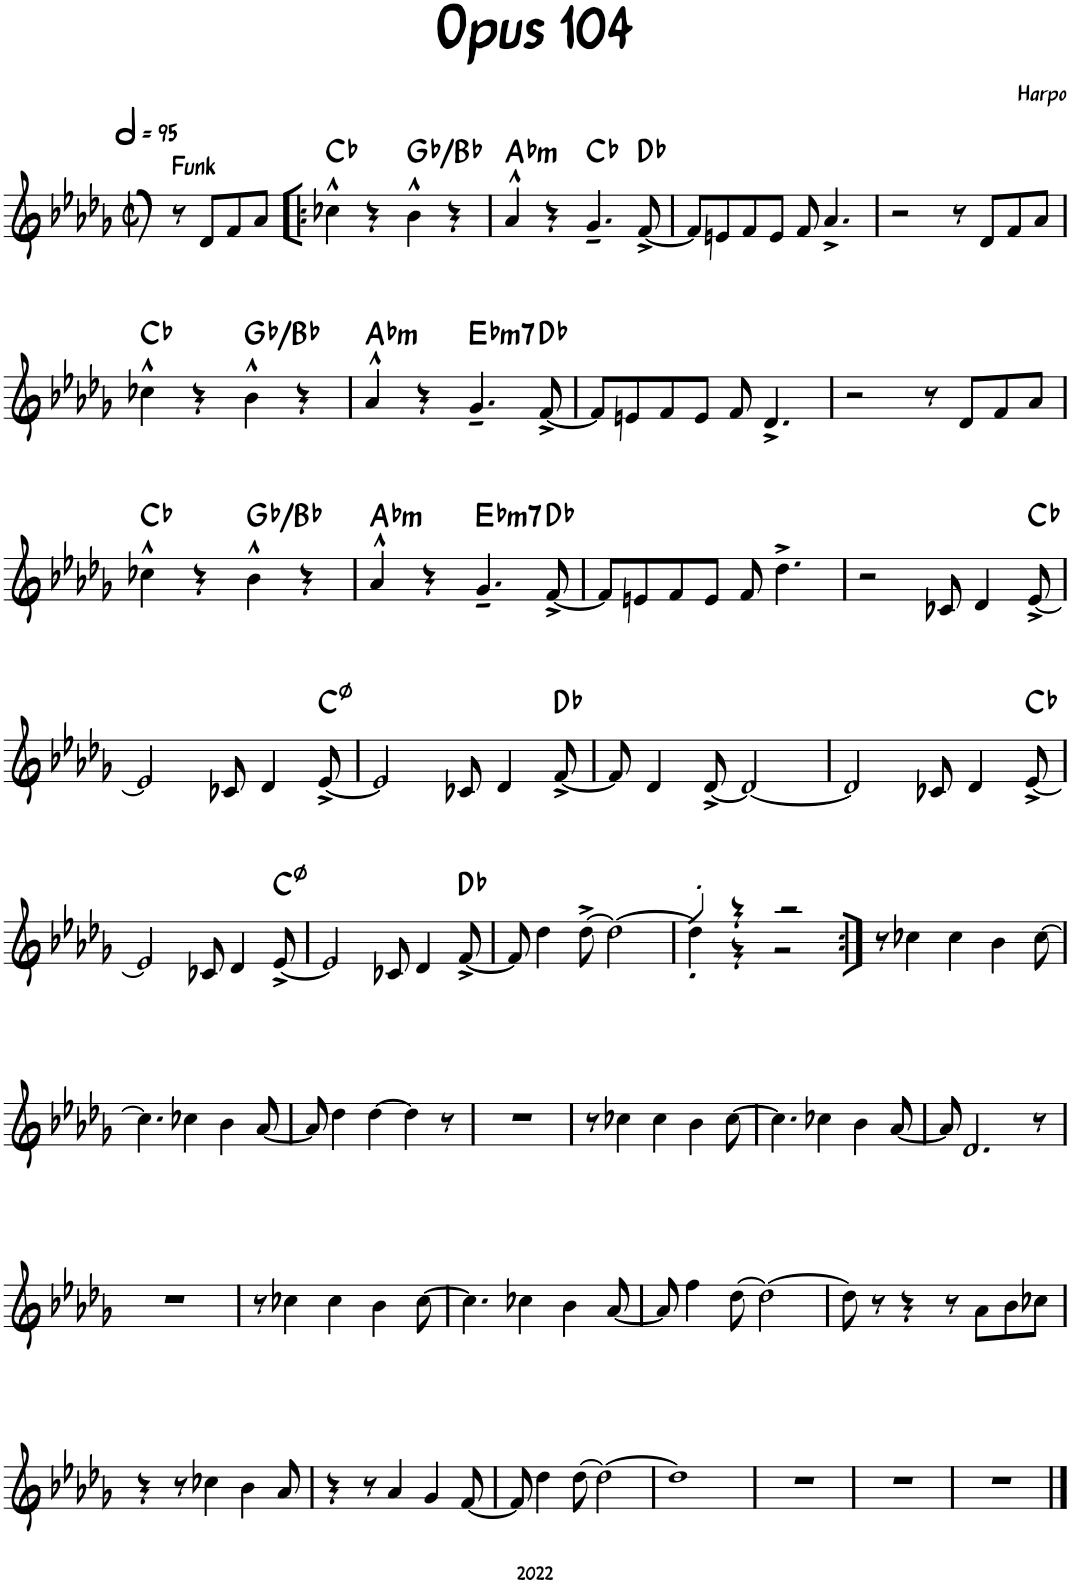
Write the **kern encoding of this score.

**kern	**harte
*part1	*part1
*staff1	*
*I"Piano	*
*I'Pno.	*
*clefG2	*
*k[b-e-a-d-g-]	*
*M2/2	*
*met(c|)	*
*MM190	*
=1	=1
!LO:TX:a:B:t=Funk	!
8r	.
8d-/L	.
8f/	.
8a-/J	.
=2!|:	=2!|:
4cc-X^^\	Cb:maj
4r	.
4b-^^\	Gb:maj/3
4r	.
=3	=3
!	!LO:H:kt=m
4a-^^/	Ab:min
4r	.
4.g-~/	Cb:maj
[8f^/	Db:maj
=4	=4
8f/L]	.
8en/	.
8f/	.
8e/J	.
8f/	.
4.a-^/	.
=5	=5
2r	.
8r	.
8d-/L	.
8f/	.
8a-/J	.
!!LO:LB:g=z
=6	=6
4cc-X^^\	Cb:maj
4r	.
4b-^^\	Gb:maj/3
4r	.
=7	=7
!	!LO:H:kt=m
4a-^^/	Ab:min
4r	.
!	!LO:H:kt=m7
4.g-~/	Eb:min7
[8f^/	Db:maj
=8	=8
8f/L]	.
8en/	.
8f/	.
8e/J	.
8f/	.
4.d-^/	.
=9	=9
2r	.
8r	.
8d-/L	.
8f/	.
8a-/J	.
!!LO:LB:g=z
=10	=10
4cc-X^^\	Cb:maj
4r	.
4b-^^\	Gb:maj/3
4r	.
=11	=11
!	!LO:H:kt=m
4a-^^/	Ab:min
4r	.
!	!LO:H:kt=m7
4.g-~/	Eb:min7
[8f^/	Db:maj
=12	=12
8f/L]	.
8en/	.
8f/	.
8e/J	.
8f/	.
4.dd-^\	.
=13	=13
2r	.
8c-X/	.
4d-/	.
[8e-^/	Cb:maj
!!LO:LB:g=z
=14	=14
2e-/]	.
8c-X/	.
4d-/	.
[8e-^/	C:hdim7
=15	=15
2e-/]	.
8c-X/	.
4d-/	.
[8f^/	Db:maj
=16	=16
8f/]	.
4d-/	.
[8d-^/	.
2d-/_	.
=17	=17
2d-/]	.
8c-X/	.
4d-/	.
[8e-^/	Cb:maj
!!LO:LB:g=z
=18	=18
2e-/]	.
8c-X/	.
4d-/	.
[8e-^/	C:hdim7
=19	=19
2e-/]	.
8c-X/	.
4d-/	.
[8f^/	Db:maj
=20	=20
8f/]	.
4dd-\	.
[8dd-^\	.
2dd-\_	.
=21	=21
*^	*
4dd-'<\]	4gg-'/	.
4r	4r	.
2r	2r	.
*v	*v	*
=22:|!	=22:|!
8r	.
4cc-X\	.
4cc-\	.
4b-\	.
[8cc-\	.
!!LO:LB:g=z
=23	=23
4.cc-\]	.
4cc-X\	.
4b-\	.
[8a-/	.
=24	=24
8a-/]	.
4dd-\	.
[4dd-\	.
4dd-\]	.
8r	.
=25	=25
1r	.
=26	=26
8r	.
4cc-X\	.
4cc-\	.
4b-\	.
[8cc-\	.
=27	=27
4.cc-\]	.
4cc-X\	.
4b-\	.
[8a-/	.
=28	=28
8a-/]	.
2.d-/	.
8r	.
!!LO:LB:g=z
=29	=29
1r	.
=30	=30
8r	.
4cc-X\	.
4cc-\	.
4b-\	.
[8cc-\	.
=31	=31
4.cc-\]	.
4cc-X\	.
4b-\	.
[8a-/	.
=32	=32
8a-/]	.
4ff\	.
[8dd-\	.
2dd-\_	.
=33	=33
8dd-\]	.
8r	.
4r	.
8r	.
8a-\L	.
8b-\	.
8cc-X\J	.
!!LO:LB:g=z
=34	=34
4r	.
8r	.
4cc-X\	.
4b-\	.
8a-/	.
=35	=35
4r	.
8r	.
4a-/	.
4g-/	.
[8f/	.
=36	=36
8f/]	.
4dd-\	.
[8dd-\	.
2dd-\_	.
=37	=37
1dd-]	.
=38	=38
1r	.
=39	=39
1r	.
=40	=40
1r	.
==	==
*-	*-
